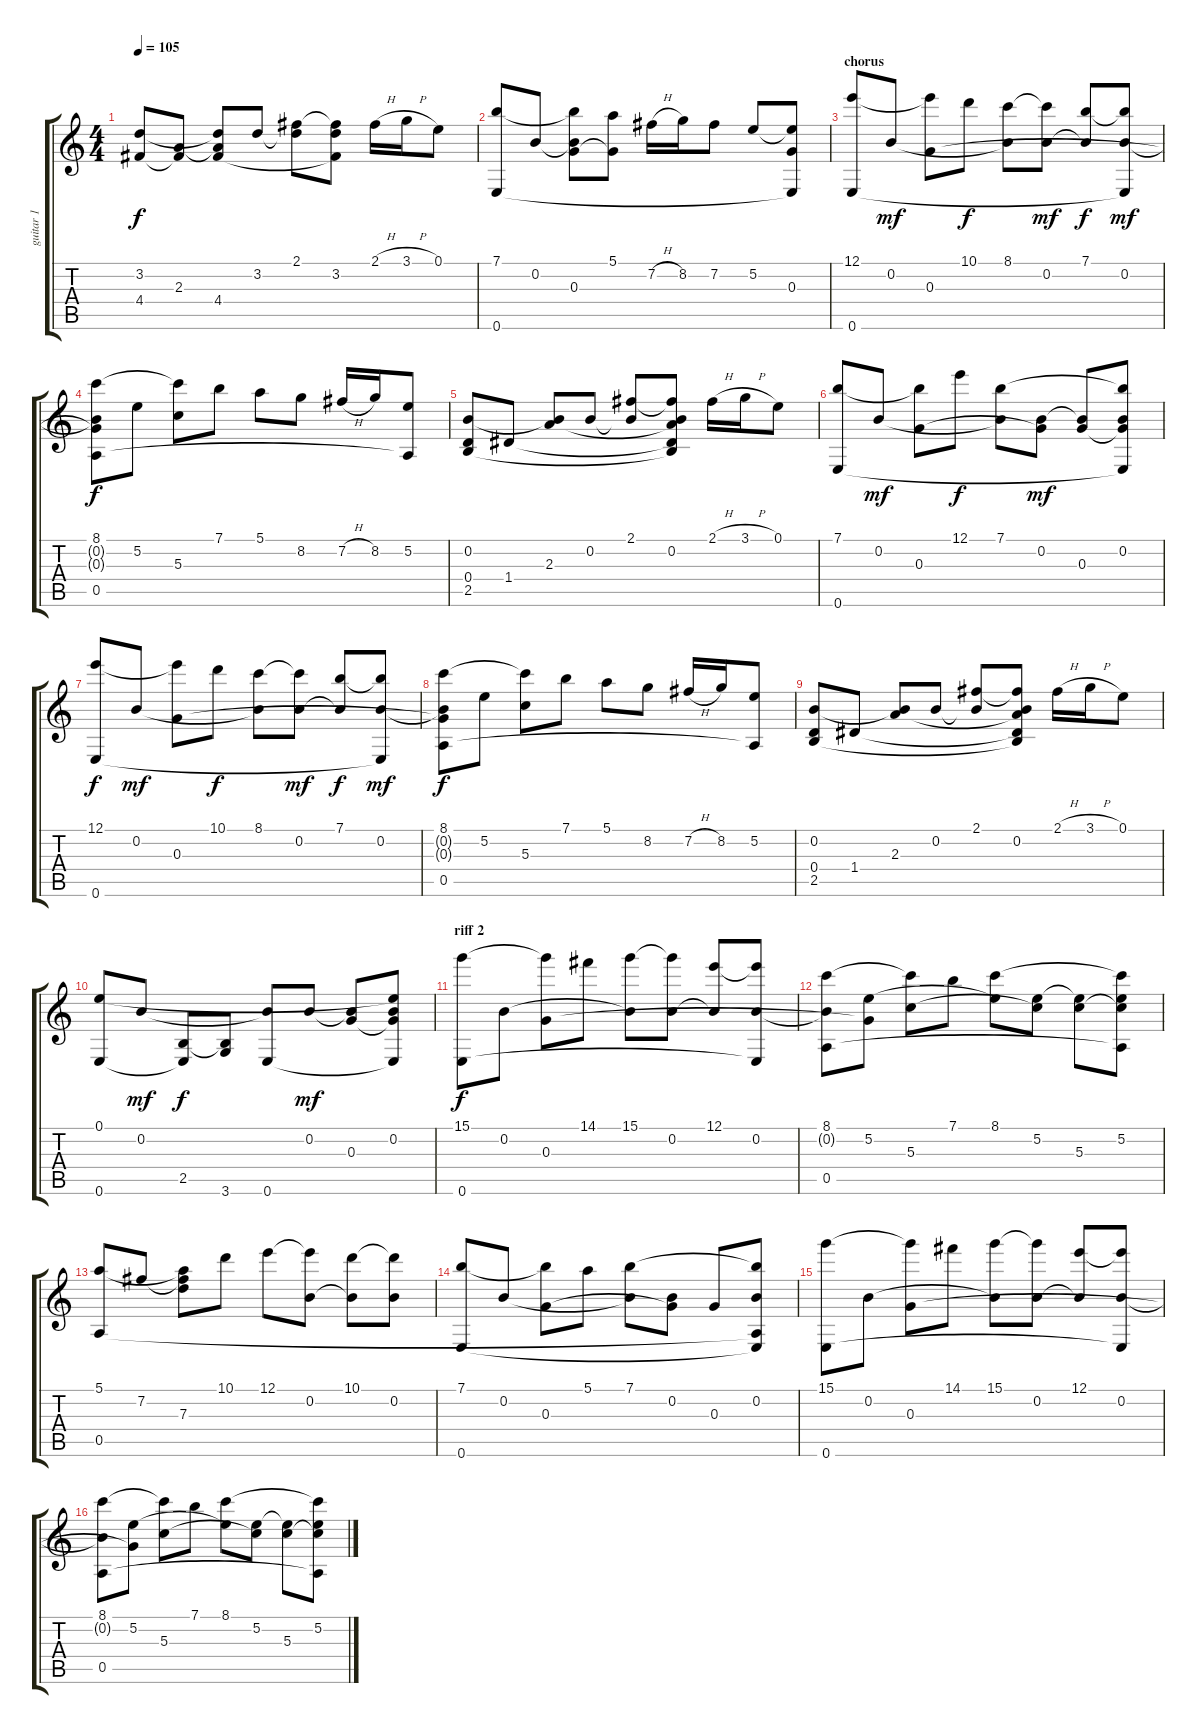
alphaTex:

\track ("guitar 1" "guitar 1") {instrument acousticguitarnylon}
\staff {score tabs}
\tuning (E4 B3 G3 D3 A2 E2) {hide}
\ts (4 4)
\tempo 105
\clef g2
\ks c
(3.2 4.4).8{dy f} (2.3 4.4{t}).8 (3.2{t} 2.3{t} 4.4).8 3.2.8 (2.1 3.2{t}).8 (2.1{t} 3.2 4.4{t}).8 2.1{h}.16 3.1{h}.16 0.1.8 |
(7.1 0.6).8 0.2.8 (7.1{t} 0.2{t} 0.3).8 (5.1 0.3{t}).8 7.2{h}.16 8.2.16 7.2.8 5.2.8 (5.2{t} 0.3 0.6{t}).8 |
\section ("" "chorus")
(12.1 0.6).8 0.2.8{dy mf} (12.1{t} 0.3).8 10.1.8{dy f} (8.1 0.2{t}).8 (8.1{t} 0.2).8{dy mf} (7.1 0.2{t}).8{dy f} (7.1{t} 0.2 0.6{t}).8{dy mf} |
(8.1 0.2{t} 0.3{t} 0.5).8{dy f} 5.2.8 (8.1{t} 5.3).8 7.1.8 5.1.8 8.2.8 7.2{h}.16 8.2.16 (5.2 0.5{t}).8 |
(0.2 0.4 2.5).8 1.4.8 (0.2{t} 2.3).8 0.2.8 (2.1 0.2{t}).8 (2.1{t} 0.2 2.3{t} 1.4{t} 2.5{t}).8 2.1{h}.16 3.1{h}.16 0.1.8 |
(7.1 0.6).8 0.2.8{dy mf} (7.1{t} 0.3).8 12.1.8{dy f} (7.1 0.2{t}).8 (0.2 0.3{t}).8{dy mf} (0.2{t} 0.3).8 (7.1{t} 0.2 0.3{t} 0.6{t}).8 |
(12.1 0.6).8{dy f} 0.2.8{dy mf} (12.1{t} 0.3).8 10.1.8{dy f} (8.1 0.2{t}).8 (8.1{t} 0.2).8{dy mf} (7.1 0.2{t}).8{dy f} (7.1{t} 0.2 0.6{t}).8{dy mf} |
(8.1 0.2{t} 0.3{t} 0.5).8{dy f} 5.2.8 (8.1{t} 5.3).8 7.1.8 5.1.8 8.2.8 7.2{h}.16 8.2.16 (5.2 0.5{t}).8 |
(0.2 0.4 2.5).8 1.4.8 (0.2{t} 2.3).8 0.2.8 (2.1 0.2{t}).8 (2.1{t} 0.2 2.3{t} 1.4{t} 2.5{t}).8 2.1{h}.16 3.1{h}.16 0.1.8 |
(0.1 0.6).8 0.2.8{dy mf} (2.5 0.6{t}).8{dy f} (2.5{t} 3.6).8 (0.2{t} 0.6).8 0.2.8{dy mf} (0.2{t} 0.3).8 (0.1{t} 0.2 0.3{t} 0.6{t}).8 |
\section ("" "riff 2")
(15.1 0.6).8{dy f} 0.2.8 (15.1{t} 0.3).8 14.1.8 (15.1 0.2{t}).8 (15.1{t} 0.2).8 (12.1 0.2{t}).8 (12.1{t} 0.2 0.6{t}).8 |
(8.1 0.2{t} 0.5).8 (5.2 0.3{t}).8 (8.1{t} 5.3).8 7.1.8 (8.1 5.2{t}).8 (5.2 5.3{t}).8 (5.2{t} 5.3).8 (8.1{t} 5.2 5.3{t} 0.5{t}).8 |
(5.1 0.5).8 7.2.8 (5.1{t} 7.2{t} 7.3).8 10.1.8 12.1.8 (12.1{t} 0.2).8 (10.1 0.2{t}).8 (10.1{t} 0.2).8 |
(7.1 0.6).8 0.2.8 (7.1{t} 0.3).8 5.1.8 (7.1 0.2{t}).8 (0.2 0.3{t}).8 0.3.8 (7.1{t} 0.2 0.5{t} 0.6{t}).8 |
(15.1 0.6).8 0.2.8 (15.1{t} 0.3).8 14.1.8 (15.1 0.2{t}).8 (15.1{t} 0.2).8 (12.1 0.2{t}).8 (12.1{t} 0.2 0.6{t}).8 |
(8.1 0.2{t} 0.5).8 (5.2 0.3{t}).8 (8.1{t} 5.3).8 7.1.8 (8.1 5.2{t}).8 (5.2 5.3{t}).8 (5.2{t} 5.3).8 (8.1{t} 5.2 5.3{t} 0.5{t}).8
